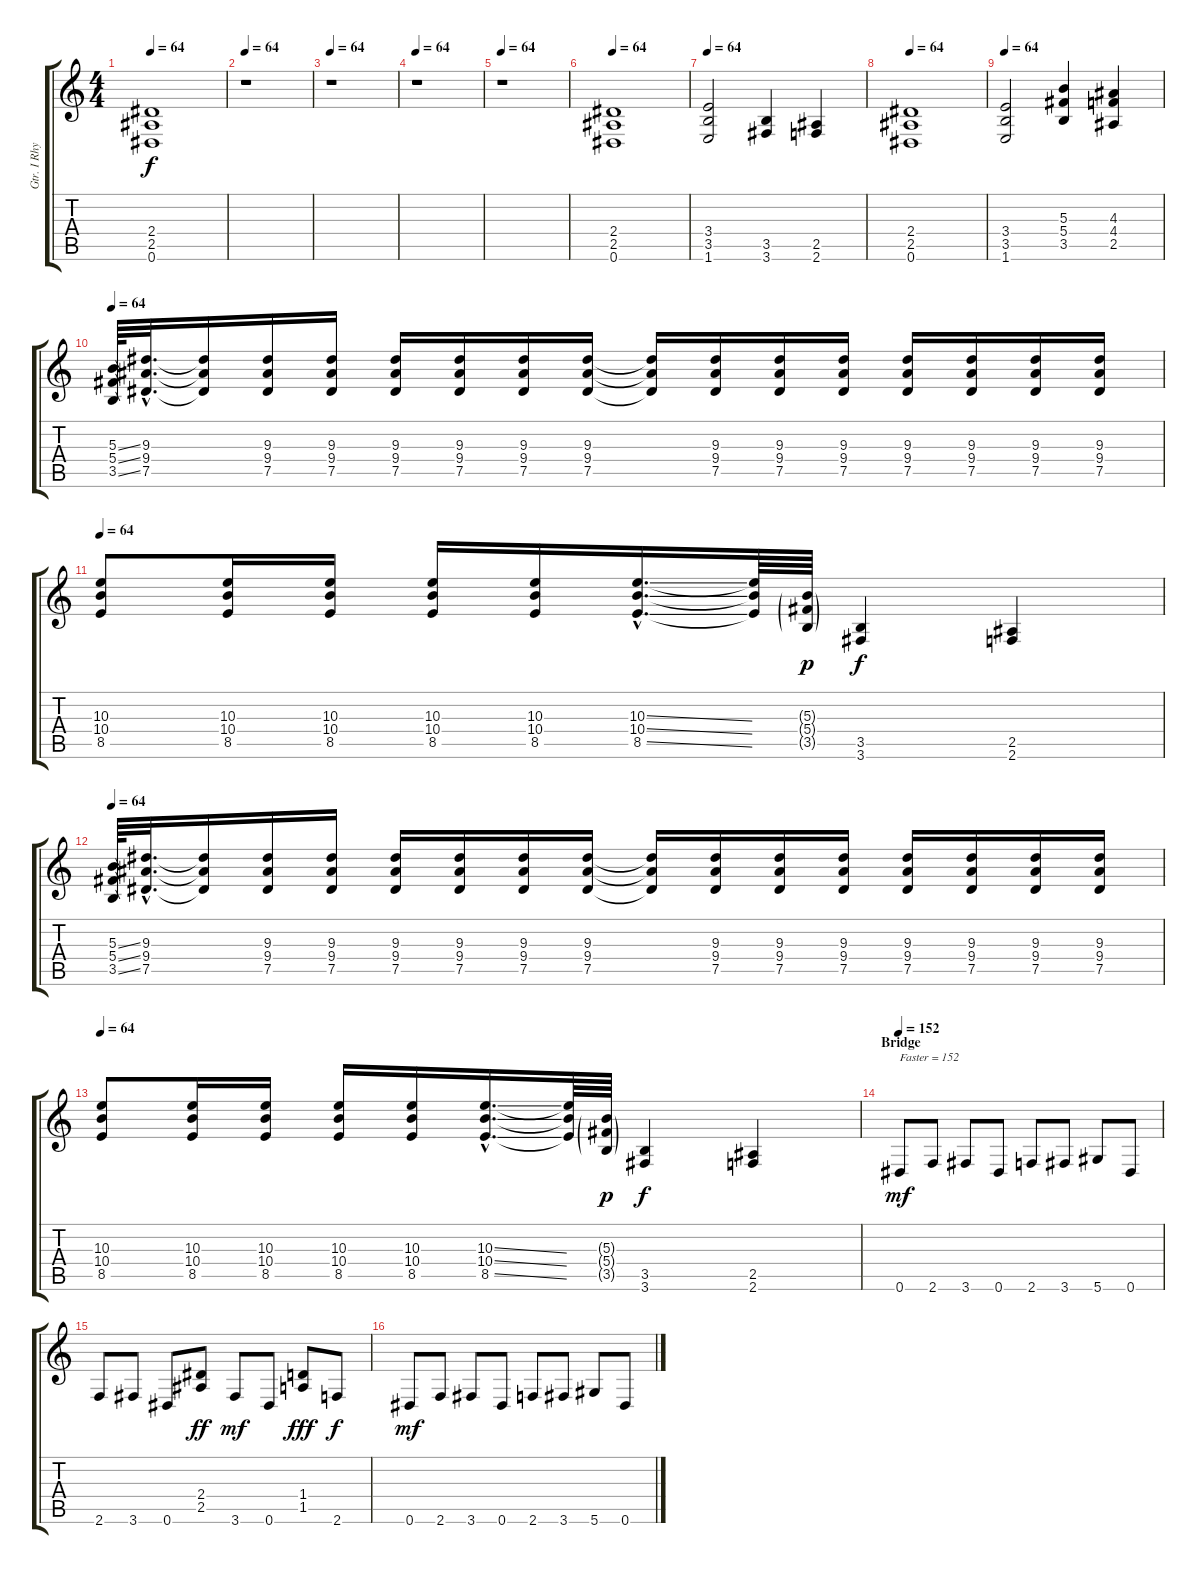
\track ("Gtr. I Rhytm" "Gtr. I Rhy") {instrument overdrivenguitar}
\staff {score tabs}
\tuning (Eb4 Bb3 Gb3 Db3 Ab2 Eb2) {hide}
\ts (4 4)
\tempo 64
\clef g2
\ks c
(2.4{t} 2.5{t} 0.6{t}).1{dy f volume 1} |
\tempo 64
r.1{volume 14} |
\tempo 64
r.1 |
\tempo 64
r.1{volume 12} |
\tempo 64
r.1 |
\tempo 64
(2.4 2.5 0.6).1 |
\tempo 64
(3.4 3.5 1.6).2 (3.5 3.6).4 (2.5 2.6).4 |
\tempo 64
(2.4 2.5 0.6).1 |
\tempo 64
(3.4 3.5 1.6).2 (5.3 5.4 3.5).4 (4.3 4.4 2.5).4 |
\tempo 64
(5.3{ss} 5.4{ss} 3.5{ss}).64 (9.3{hac} 9.4{hac} 7.5{hac}).32{d} (9.3{t} 9.4{t} 7.5{t}).16 (9.3 9.4 7.5).16{volume 11} (9.3 9.4 7.5).16 (9.3 9.4 7.5).16 (9.3 9.4 7.5).16 (9.3 9.4 7.5).16 (9.3 9.4 7.5).16 (9.3{t} 9.4{t} 7.5{t}).16 (9.3 9.4 7.5).16 (9.3 9.4 7.5).16 (9.3 9.4 7.5).16 (9.3 9.4 7.5).16 (9.3 9.4 7.5).16 (9.3 9.4 7.5).16 (9.3 9.4 7.5).16 |
\tempo 64
(10.3 10.4 8.5).8{volume 14} (10.3 10.4 8.5).16{volume 11} (10.3 10.4 8.5).16 (10.3 10.4 8.5).16 (10.3 10.4 8.5).16 (10.3{ss hac} 10.4{ss hac} 8.5{ss hac}).16{d} (10.3{t} 10.4{t} 8.5{t}).64 (5.3{g} 5.4{g} 3.5{g}).64{dy p} (3.5 3.6).4{dy f volume 14} (2.5 2.6).4 |
\tempo 64
(5.3{ss} 5.4{ss} 3.5{ss}).64 (9.3{hac} 9.4{hac} 7.5{hac}).32{d} (9.3{t} 9.4{t} 7.5{t}).16 (9.3 9.4 7.5).16{volume 11} (9.3 9.4 7.5).16 (9.3 9.4 7.5).16 (9.3 9.4 7.5).16 (9.3 9.4 7.5).16 (9.3 9.4 7.5).16 (9.3{t} 9.4{t} 7.5{t}).16 (9.3 9.4 7.5).16 (9.3 9.4 7.5).16 (9.3 9.4 7.5).16 (9.3 9.4 7.5).16 (9.3 9.4 7.5).16 (9.3 9.4 7.5).16 (9.3 9.4 7.5).16 |
\tempo 64
(10.3 10.4 8.5).8{volume 14} (10.3 10.4 8.5).16{volume 11} (10.3 10.4 8.5).16 (10.3 10.4 8.5).16 (10.3 10.4 8.5).16 (10.3{ss hac} 10.4{ss hac} 8.5{ss hac}).16{d} (10.3{t} 10.4{t} 8.5{t}).64 (5.3{g} 5.4{g} 3.5{g}).64{dy p} (3.5 3.6).4{dy f volume 14} (2.5 2.6).4 |
\section ("" "Bridge")
\tempo 152
0.6.8{txt "Faster = 152" dy mf} 2.6.8 3.6.8 0.6.8 2.6.8 3.6.8 5.6.8 0.6.8 |
2.6.8 3.6.8 0.6.8 (2.4 2.5).8{dy ff} 3.6.8{dy mf} 0.6.8 (1.4 1.5).8{dy fff} 2.6.8{dy f} |
0.6.8{dy mf} 2.6.8 3.6.8 0.6.8 2.6.8 3.6.8 5.6.8 0.6.8
